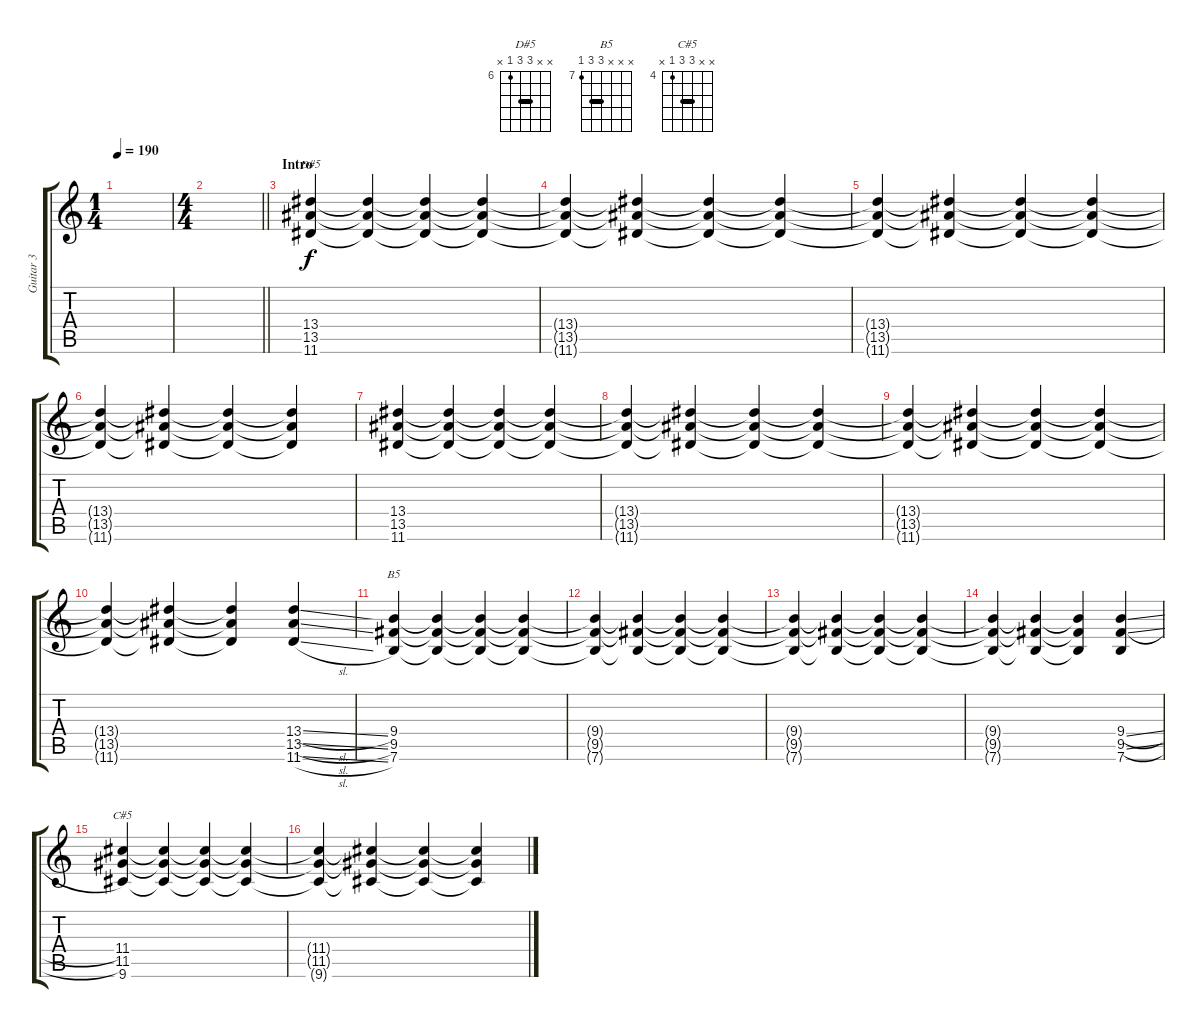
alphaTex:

\track ("Guitar 3" "Guitar 3") {instrument overdrivenguitar}
\staff {score tabs}
\tuning (E4 B3 G3 D3 A2 E2) {hide}
\chord ("D#5" x x 8 8 6 x) {firstfret 6 barre 8}
\chord ("B5" x x x 9 9 7) {firstfret 7 barre 9}
\chord ("C#5" x x 6 6 4 x) {firstfret 4 barre 6}
\ts (1 4)
\tempo 190
\clef g2
\ks c
|
\ts (4 4)
\barLineRight lightlight
|
\section ("" "Intro")
(13.4 13.5 11.6).4{ch "D#5"} (13.4{t} 13.5{t} 11.6{t}).4 (13.4{t} 13.5{t} 11.6{t}).4 (13.4{t} 13.5{t} 11.6{t}).4 |
(13.4{t} 13.5{t} 11.6{t}).4 (13.4{t} 13.5{t} 11.6{t}).4 (13.4{t} 13.5{t} 11.6{t}).4 (13.4{t} 13.5{t} 11.6{t}).4 |
(13.4{t} 13.5{t} 11.6{t}).4 (13.4{t} 13.5{t} 11.6{t}).4 (13.4{t} 13.5{t} 11.6{t}).4 (13.4{t} 13.5{t} 11.6{t}).4 |
(13.4{t} 13.5{t} 11.6{t}).4 (13.4{t} 13.5{t} 11.6{t}).4 (13.4{t} 13.5{t} 11.6{t}).4 (13.4{t} 13.5{t} 11.6{t}).4 |
(13.4 13.5 11.6).4 (13.4{t} 13.5{t} 11.6{t}).4 (13.4{t} 13.5{t} 11.6{t}).4 (13.4{t} 13.5{t} 11.6{t}).4 |
(13.4{t} 13.5{t} 11.6{t}).4 (13.4{t} 13.5{t} 11.6{t}).4 (13.4{t} 13.5{t} 11.6{t}).4 (13.4{t} 13.5{t} 11.6{t}).4 |
(13.4{t} 13.5{t} 11.6{t}).4 (13.4{t} 13.5{t} 11.6{t}).4 (13.4{t} 13.5{t} 11.6{t}).4 (13.4{t} 13.5{t} 11.6{t}).4 |
(13.4{t} 13.5{t} 11.6{t}).4 (13.4{t} 13.5{t} 11.6{t}).4 (13.4{t} 13.5{t} 11.6{t}).4 (13.4{sl} 13.5{sl} 11.6{sl}).4 |
(9.4 9.5 7.6).4{ch "B5"} (9.4{t} 9.5{t} 7.6{t}).4 (9.4{t} 9.5{t} 7.6{t}).4 (9.4{t} 9.5{t} 7.6{t}).4 |
(9.4{t} 9.5{t} 7.6{t}).4 (9.4{t} 9.5{t} 7.6{t}).4 (9.4{t} 9.5{t} 7.6{t}).4 (9.4{t} 9.5{t} 7.6{t}).4 |
(9.4{t} 9.5{t} 7.6{t}).4 (9.4{t} 9.5{t} 7.6{t}).4 (9.4{t} 9.5{t} 7.6{t}).4 (9.4{t} 9.5{t} 7.6{t}).4 |
(9.4{t} 9.5{t} 7.6{t}).4 (9.4{t} 9.5{t} 7.6{t}).4 (9.4{t} 9.5{t} 7.6{t}).4 (9.4{sl} 9.5{sl} 7.6).4 |
(11.4 11.5 9.6).4{ch "C#5"} (11.4{t} 11.5{t} 9.6{t}).4 (11.4{t} 11.5{t} 9.6{t}).4 (11.4{t} 11.5{t} 9.6{t}).4 |
(11.4{t} 11.5{t} 9.6{t}).4 (11.4{t} 11.5{t} 9.6{t}).4 (11.4{t} 11.5{t} 9.6{t}).4 (11.4{t} 11.5{t} 9.6{t}).4
